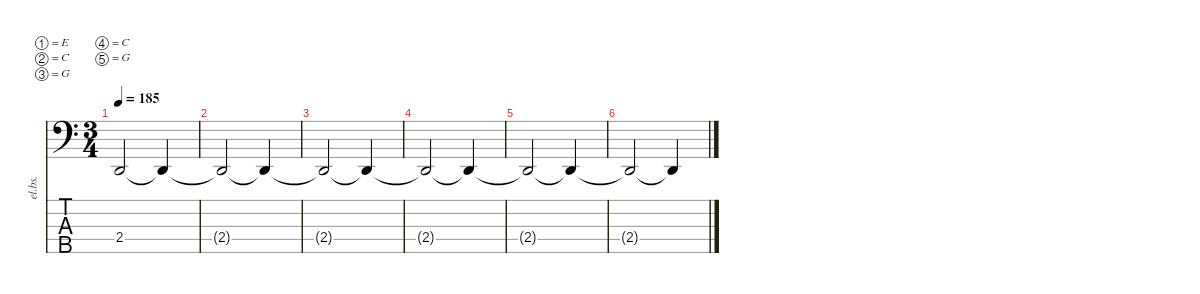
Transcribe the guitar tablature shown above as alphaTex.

\defaultSystemsLayout 4
\hideDynamics
\bracketExtendMode nobrackets
\otherSystemsTrackNameOrientation horizontal
\track ("Bass" "el.bs.") {instrument electricbasspick}
\staff {score tabs}
\tuning (E2 C2 G1 C1 G0)
\ts (3 4)
\tempo 185
\clef f4
\ks c
2.4{t}.2{dy f beam Up} 2.4{t}.4{beam Up} |
2.4{t}.2{beam Up} 2.4{t}.4{beam Up} |
2.4{t}.2{beam Up} 2.4{t}.4{beam Up} |
2.4{t}.2{beam Up} 2.4{t}.4{beam Up} |
2.4{t}.2{beam Up} 2.4{t}.4{beam Up} |
2.4{t}.2{beam Up} 2.4{t}.4{beam Up}
